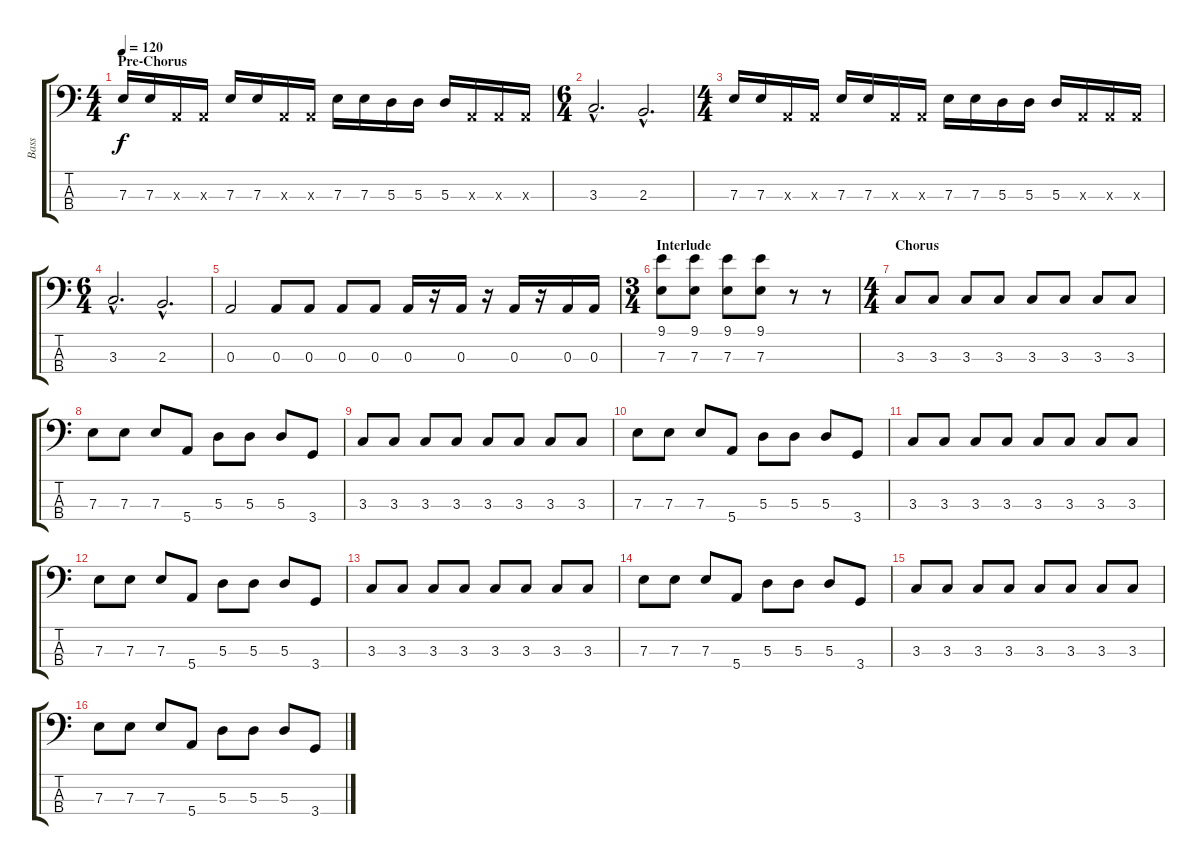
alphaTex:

\track ("Bass" "Bass") {instrument electricbassfinger}
\staff {score tabs}
\tuning (G2 D2 A1 E1) {hide}
\ts (4 4)
\section ("" "Pre-Chorus")
\tempo 120
\clef f4
\ks c
7.3.16{dy f} 7.3.16 0.3{x}.16 0.3{x}.16 7.3.16 7.3.16 0.3{x}.16 0.3{x}.16 7.3.16 7.3.16 5.3.16 5.3.16 5.3.16 0.3{x}.16 0.3{x}.16 0.3{x}.16 |
\ts (6 4)
3.3{hac}.2{d} 2.3{hac}.2{d} |
\ts (4 4)
7.3.16 7.3.16 0.3{x}.16 0.3{x}.16 7.3.16 7.3.16 0.3{x}.16 0.3{x}.16 7.3.16 7.3.16 5.3.16 5.3.16 5.3.16 0.3{x}.16 0.3{x}.16 0.3{x}.16 |
\ts (6 4)
3.3{hac}.2{d} 2.3{hac}.2{d} |
0.3.2 0.3.8 0.3.8 0.3.8 0.3.8 0.3.16 r.16 0.3.16 r.16 0.3.16 r.16 0.3.16 0.3.16 |
\ts (3 4)
\section ("" "Interlude")
(9.1 7.3).8 (9.1 7.3).8 (9.1 7.3).8 (9.1 7.3).8 r.8 r.8 |
\ts (4 4)
\section ("" "Chorus")
3.3.8 3.3.8 3.3.8 3.3.8 3.3.8 3.3.8 3.3.8 3.3.8 |
7.3.8 7.3.8 7.3.8 5.4.8 5.3.8 5.3.8 5.3.8 3.4.8 |
3.3.8 3.3.8 3.3.8 3.3.8 3.3.8 3.3.8 3.3.8 3.3.8 |
7.3.8 7.3.8 7.3.8 5.4.8 5.3.8 5.3.8 5.3.8 3.4.8 |
3.3.8 3.3.8 3.3.8 3.3.8 3.3.8 3.3.8 3.3.8 3.3.8 |
7.3.8 7.3.8 7.3.8 5.4.8 5.3.8 5.3.8 5.3.8 3.4.8 |
3.3.8 3.3.8 3.3.8 3.3.8 3.3.8 3.3.8 3.3.8 3.3.8 |
7.3.8 7.3.8 7.3.8 5.4.8 5.3.8 5.3.8 5.3.8 3.4.8 |
3.3.8 3.3.8 3.3.8 3.3.8 3.3.8 3.3.8 3.3.8 3.3.8 |
7.3.8 7.3.8 7.3.8 5.4.8 5.3.8 5.3.8 5.3.8 3.4.8
